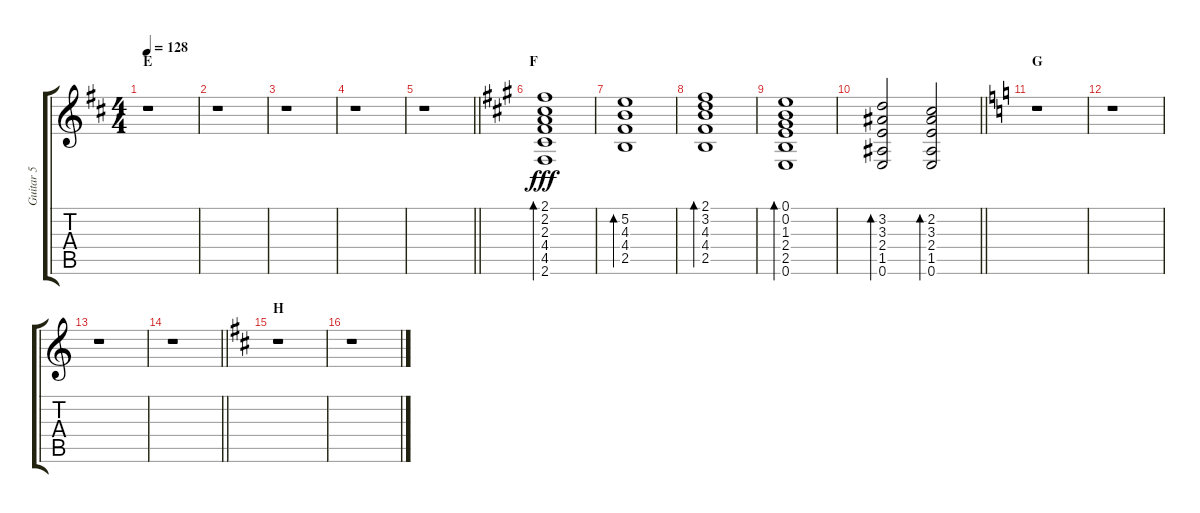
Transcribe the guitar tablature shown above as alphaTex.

\track ("Guitar 5" "Guitar 5") {instrument electricguitarclean}
\staff {score tabs}
\tuning (E4 B3 G3 D3 A2 E2) {hide}
\ts (4 4)
\section ("" "E")
\tempo 128
\clef g2
\ks d
r.1{dy fff} |
r.1 |
r.1 |
r.1 |
\barLineRight lightlight
r.1 |
\section ("" "F")
\ks a
(2.1 2.2 2.3 4.4 4.5 2.6).1{bd 240} |
(5.2 4.3 4.4 2.5).1{bd 240} |
(2.1 3.2 4.3 4.4 2.5).1{bd 240} |
(0.1 0.2 1.3 2.4 2.5 0.6).1{bd 240} |
\barLineRight lightlight
(3.2 3.3 2.4 1.5 0.6).2{bd 240} (2.2 3.3 2.4 1.5 0.6).2{bd 240} |
\section ("" "G")
\ks c
r.1 |
r.1 |
r.1 |
\barLineRight lightlight
r.1 |
\section ("" "H")
\ks d
r.1 |
r.1
